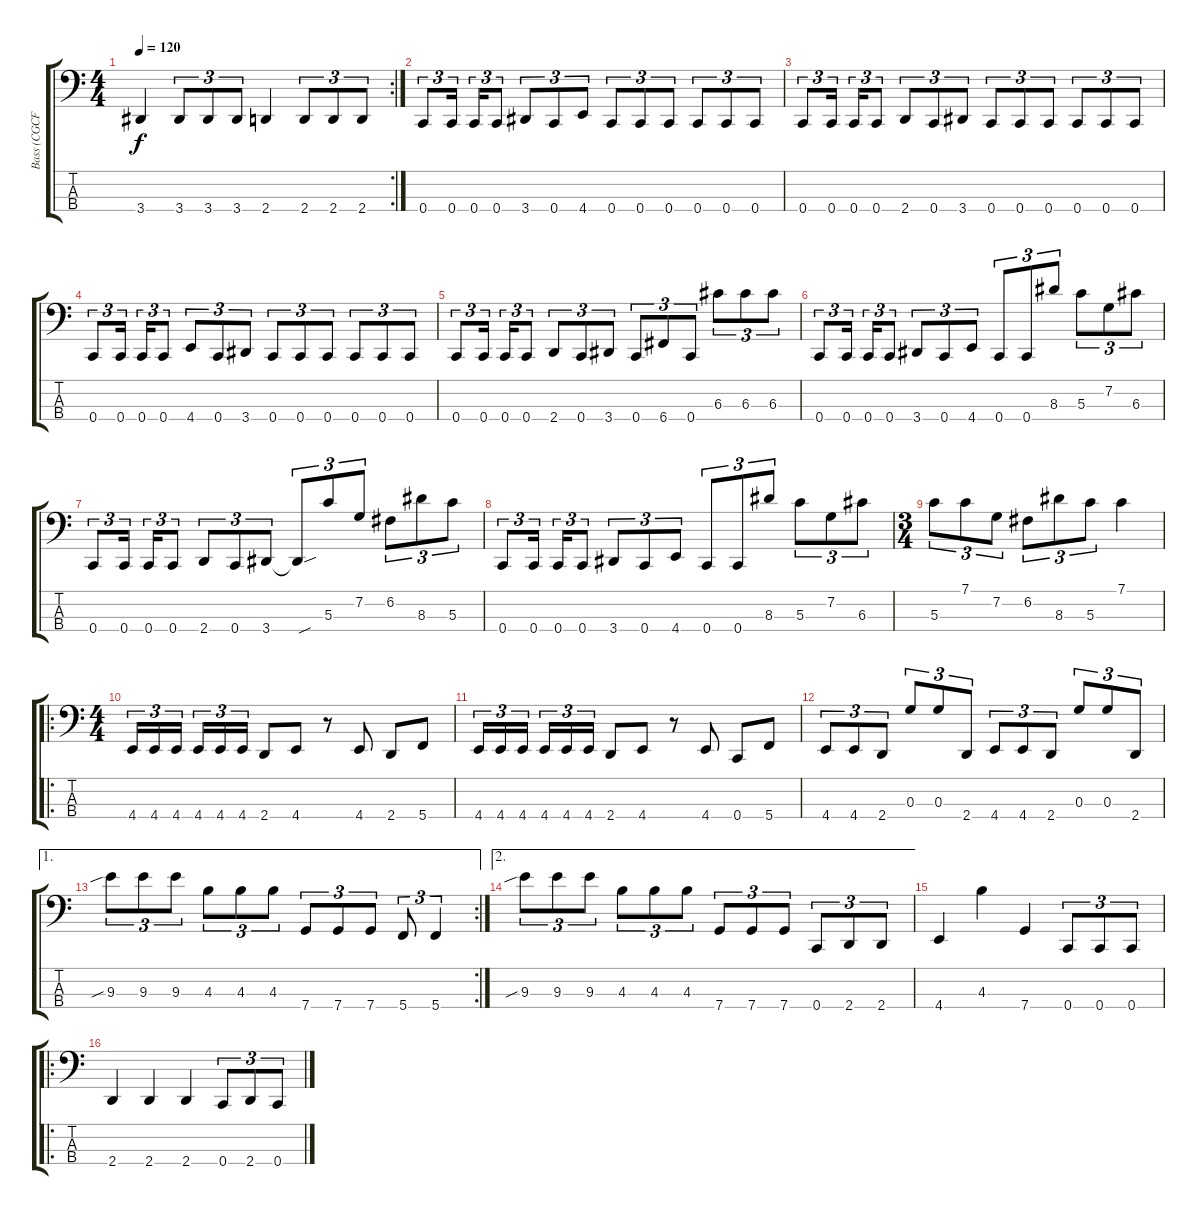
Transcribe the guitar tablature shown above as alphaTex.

\track ("Bass (CGCF Tuning)" "Bass (CGCF") {instrument electricbassfinger}
\staff {score tabs}
\tuning (F2 C2 G2 C1) {hide}
\rc 2
\ts (4 4)
\tempo 120
\clef f4
\ks c
3.4.4{dy f} 3.4.8{tu (3 2)} 3.4.8{tu (3 2)} 3.4.8{tu (3 2)} 2.4.4 2.4.8{tu (3 2)} 2.4.8{tu (3 2)} 2.4.8{tu (3 2)} |
0.4.8{tu (3 2)} 0.4.16{tu (3 2) beam splitsecondary} 0.4.16{tu (3 2)} 0.4.8{tu (3 2)} 3.4.8{tu (3 2)} 0.4.8{tu (3 2)} 4.4.8{tu (3 2)} 0.4.8{tu (3 2)} 0.4.8{tu (3 2)} 0.4.8{tu (3 2)} 0.4.8{tu (3 2)} 0.4.8{tu (3 2)} 0.4.8{tu (3 2)} |
0.4.8{tu (3 2)} 0.4.16{tu (3 2) beam splitsecondary} 0.4.16{tu (3 2)} 0.4.8{tu (3 2)} 2.4.8{tu (3 2)} 0.4.8{tu (3 2)} 3.4.8{tu (3 2)} 0.4.8{tu (3 2)} 0.4.8{tu (3 2)} 0.4.8{tu (3 2)} 0.4.8{tu (3 2)} 0.4.8{tu (3 2)} 0.4.8{tu (3 2)} |
0.4.8{tu (3 2)} 0.4.16{tu (3 2) beam splitsecondary} 0.4.16{tu (3 2)} 0.4.8{tu (3 2)} 4.4.8{tu (3 2)} 0.4.8{tu (3 2)} 3.4.8{tu (3 2)} 0.4.8{tu (3 2)} 0.4.8{tu (3 2)} 0.4.8{tu (3 2)} 0.4.8{tu (3 2)} 0.4.8{tu (3 2)} 0.4.8{tu (3 2)} |
0.4.8{tu (3 2)} 0.4.16{tu (3 2) beam splitsecondary} 0.4.16{tu (3 2)} 0.4.8{tu (3 2)} 2.4.8{tu (3 2)} 0.4.8{tu (3 2)} 3.4.8{tu (3 2)} 0.4.8{tu (3 2)} 6.4.8{tu (3 2)} 0.4.8{tu (3 2)} 6.3.8{tu (3 2)} 6.3.8{tu (3 2)} 6.3.8{tu (3 2)} |
0.4.8{tu (3 2)} 0.4.16{tu (3 2) beam splitsecondary} 0.4.16{tu (3 2)} 0.4.8{tu (3 2)} 3.4.8{tu (3 2)} 0.4.8{tu (3 2)} 4.4.8{tu (3 2)} 0.4.8{tu (3 2)} 0.4.8{tu (3 2)} 8.3.8{tu (3 2)} 5.3.8{tu (3 2)} 7.2.8{tu (3 2)} 6.3.8{tu (3 2)} |
0.4.8{tu (3 2)} 0.4.16{tu (3 2) beam splitsecondary} 0.4.16{tu (3 2)} 0.4.8{tu (3 2)} 2.4.8{tu (3 2)} 0.4.8{tu (3 2)} 3.4.8{tu (3 2)} 3.4{sou t}.8{tu (3 2)} 5.3.8{tu (3 2)} 7.2.8{tu (3 2)} 6.2.8{tu (3 2)} 8.3.8{tu (3 2)} 5.3.8{tu (3 2)} |
0.4.8{tu (3 2)} 0.4.16{tu (3 2) beam splitsecondary} 0.4.16{tu (3 2)} 0.4.8{tu (3 2)} 3.4.8{tu (3 2)} 0.4.8{tu (3 2)} 4.4.8{tu (3 2)} 0.4.8{tu (3 2)} 0.4.8{tu (3 2)} 8.3.8{tu (3 2)} 5.3.8{tu (3 2)} 7.2.8{tu (3 2)} 6.3.8{tu (3 2)} |
\ts (3 4)
5.3.8{tu (3 2)} 7.1.8{tu (3 2)} 7.2.8{tu (3 2)} 6.2.8{tu (3 2)} 8.3.8{tu (3 2)} 5.3.8{tu (3 2)} 7.1.4 |
\ro
\ts (4 4)
4.4.16{tu (3 2)} 4.4.16{tu (3 2)} 4.4.16{tu (3 2) beam splitsecondary} 4.4.16{tu (3 2)} 4.4.16{tu (3 2)} 4.4.16{tu (3 2)} 2.4.8 4.4.8 r.8 4.4.8 2.4.8 5.4.8 |
4.4.16{tu (3 2)} 4.4.16{tu (3 2)} 4.4.16{tu (3 2) beam splitsecondary} 4.4.16{tu (3 2)} 4.4.16{tu (3 2)} 4.4.16{tu (3 2)} 2.4.8 4.4.8 r.8 4.4.8 0.4.8 5.4.8 |
4.4.8{tu (3 2)} 4.4.8{tu (3 2)} 2.4.8{tu (3 2)} 0.3.8{tu (3 2)} 0.3.8{tu (3 2)} 2.4.8{tu (3 2)} 4.4.8{tu (3 2)} 4.4.8{tu (3 2)} 2.4.8{tu (3 2)} 0.3.8{tu (3 2)} 0.3.8{tu (3 2)} 2.4.8{tu (3 2)} |
\ae 1
\rc 2
9.3{sib}.8{tu (3 2)} 9.3.8{tu (3 2)} 9.3.8{tu (3 2)} 4.3.8{tu (3 2)} 4.3.8{tu (3 2)} 4.3.8{tu (3 2)} 7.4.8{tu (3 2)} 7.4.8{tu (3 2)} 7.4.8{tu (3 2)} 5.4.8{tu (3 2)} 5.4.4{tu (3 2)} |
\ae 2
9.3{sib}.8{tu (3 2)} 9.3.8{tu (3 2)} 9.3.8{tu (3 2)} 4.3.8{tu (3 2)} 4.3.8{tu (3 2)} 4.3.8{tu (3 2)} 7.4.8{tu (3 2)} 7.4.8{tu (3 2)} 7.4.8{tu (3 2)} 0.4.8{tu (3 2)} 2.4.8{tu (3 2)} 2.4.8{tu (3 2)} |
4.4.4 4.3.4 7.4.4 0.4.8{tu (3 2)} 0.4.8{tu (3 2)} 0.4.8{tu (3 2)} |
\ro
2.4.4 2.4.4 2.4.4 0.4.8{tu (3 2)} 2.4.8{tu (3 2)} 0.4.8{tu (3 2)}
